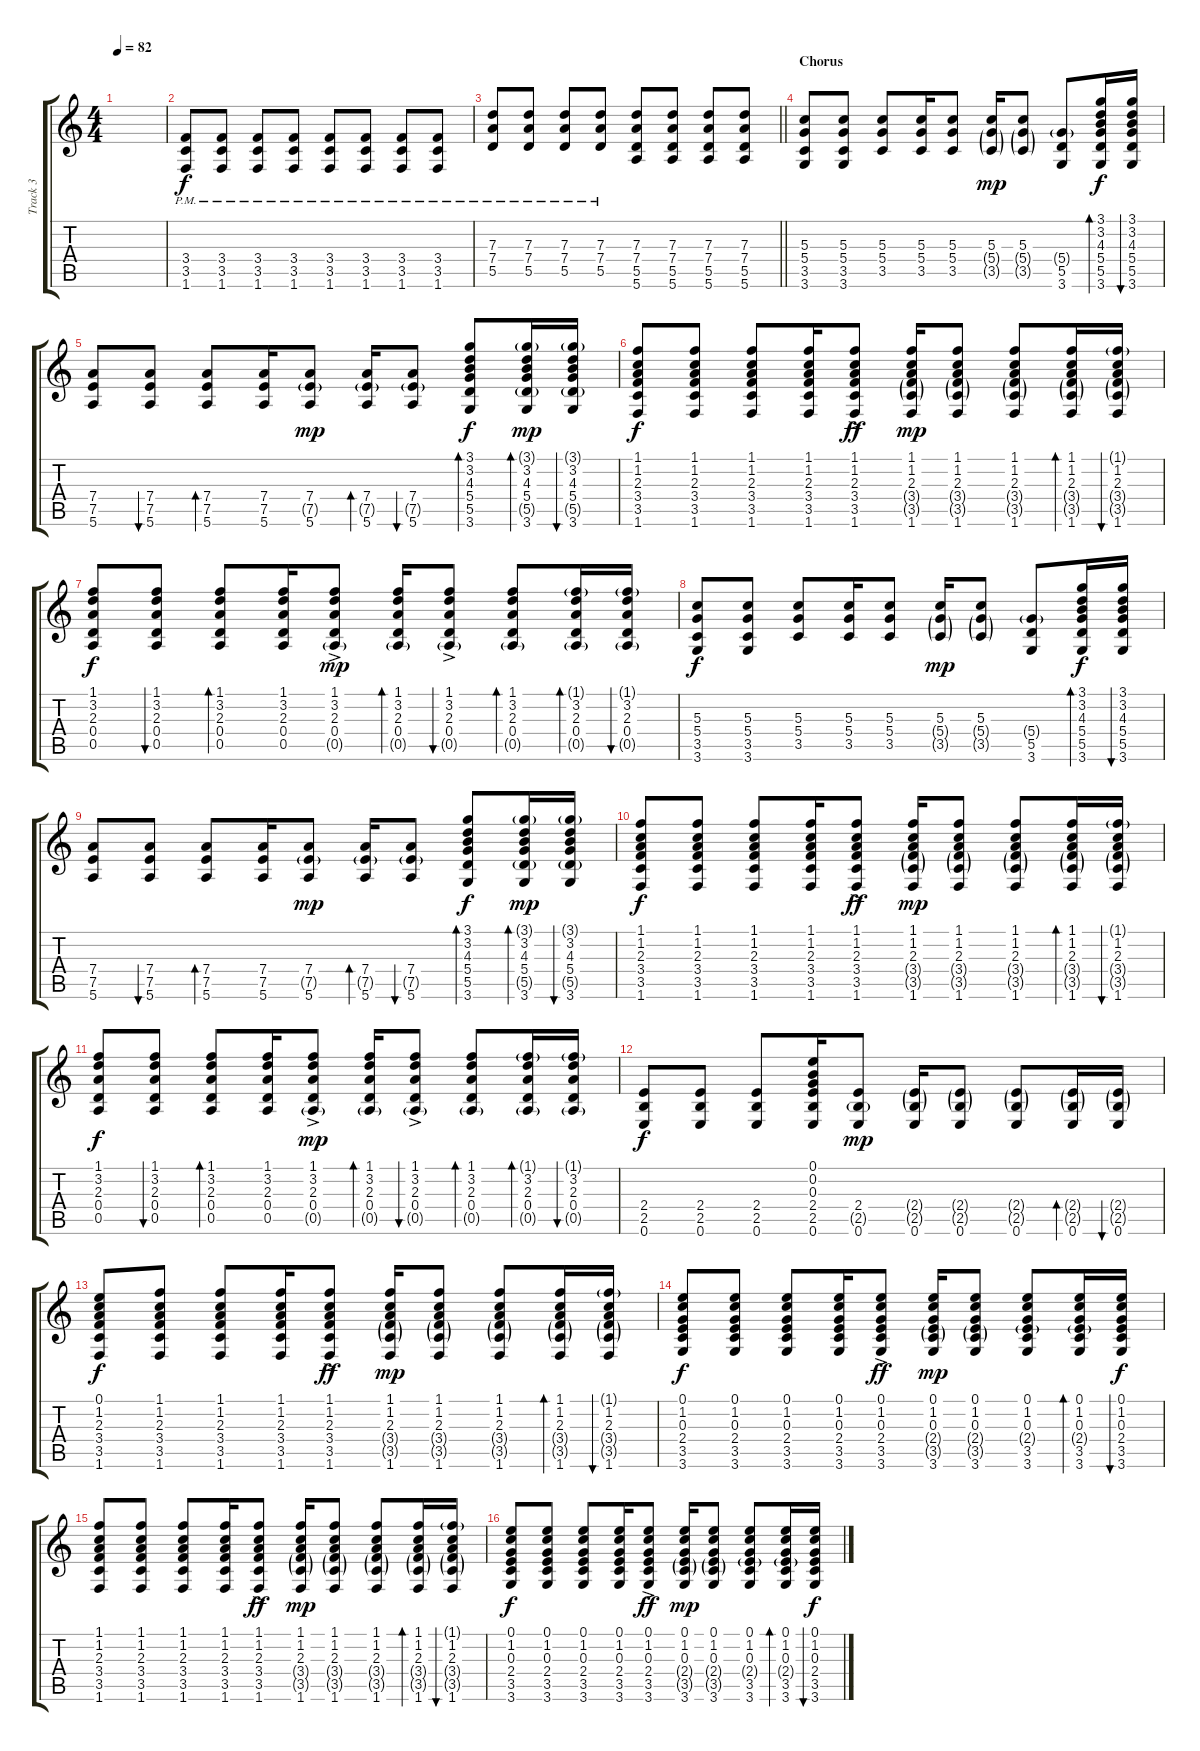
\track ("Track 3" "Track 3") {instrument distortionguitar}
\staff {score tabs}
\tuning (E4 B3 G3 D3 A2 E2) {hide}
\ts (4 4)
\tempo 82
\clef g2
\ks c
|
(3.4{pm} 3.5{pm} 1.6{pm}).8 (3.4{pm} 3.5{pm} 1.6{pm}).8 (3.4{pm} 3.5{pm} 1.6{pm}).8 (3.4{pm} 3.5{pm} 1.6{pm}).8 (3.4{pm} 3.5{pm} 1.6{pm}).8 (3.4{pm} 3.5{pm} 1.6{pm}).8 (3.4{pm} 3.5{pm} 1.6{pm}).8 (3.4{pm} 3.5{pm} 1.6{pm}).8 |
\barLineRight lightlight
(7.3{pm} 7.4{pm} 5.5{pm}).8 (7.3{pm} 7.4{pm} 5.5{pm}).8 (7.3{pm} 7.4{pm} 5.5{pm}).8 (7.3{pm} 7.4{pm} 5.5{pm}).8 (7.3 7.4 5.5 5.6).8 (7.3 7.4 5.5 5.6).8 (7.3 7.4 5.5 5.6).8 (7.3 7.4 5.5 5.6).8 |
\section ("" "Chorus")
(5.3 5.4 3.5 3.6).8{instrument electricguitarclean} (5.3 5.4 3.5 3.6).8 (5.3 5.4 3.5).8 (5.3 5.4 3.5).16 (5.3 5.4 3.5).8 (5.3 5.4{g} 3.5{g}).16{dy mp} (5.3 5.4{g} 3.5{g}).8 (5.4{g} 5.5 3.6).8 (3.1 3.2 4.3 5.4 5.5 3.6).16{bd 30 dy f} (3.1 3.2 4.3 5.4 5.5 3.6).16{bu 30} |
(7.4 7.5 5.6).8 (7.4 7.5 5.6).8{bu 30} (7.4 7.5 5.6).8{bd 30} (7.4 7.5 5.6).16 (7.4 7.5{g} 5.6).8{dy mp} (7.4 7.5{g} 5.6).16{bd 30} (7.4 7.5{g} 5.6).8{bu 30} (3.1 3.2 4.3 5.4 5.5 3.6).8{bd 30 dy f} (3.1{g} 3.2 4.3 5.4 5.5{g} 3.6).16{bd 30 dy mp} (3.1{g} 3.2 4.3 5.4 5.5{g} 3.6).16{bu 30} |
(1.1 1.2 2.3 3.4 3.5 1.6).8{dy f} (1.1 1.2 2.3 3.4 3.5 1.6).8 (1.1 1.2 2.3 3.4 3.5 1.6).8 (1.1 1.2 2.3 3.4 3.5 1.6).16 (1.1{ac} 1.2 2.3 3.4 3.5 1.6).8{dy ff} (1.1 1.2 2.3 3.4{g} 3.5{g} 1.6).16{dy mp} (1.1 1.2 2.3 3.4{g} 3.5{g} 1.6).8 (1.1 1.2 2.3 3.4{g} 3.5{g} 1.6).8 (1.1 1.2 2.3 3.4{g} 3.5{g} 1.6).16{bd 30} (1.1{g} 1.2 2.3 3.4{g} 3.5{g} 1.6).16{bu 30} |
(1.1 3.2 2.3 0.4 0.5).8{dy f} (1.1 3.2 2.3 0.4 0.5).8{bu 30} (1.1 3.2 2.3 0.4 0.5).8{bd 30} (1.1 3.2 2.3 0.4 0.5).16 (1.1{ac} 3.2 2.3 0.4 0.5{g}).8{dy mp} (1.1 3.2 2.3 0.4 0.5{g}).16{bd 30} (1.1{ac} 3.2 2.3 0.4 0.5{g}).8{bu 30} (1.1 3.2 2.3 0.4 0.5{g}).8{bd 30} (1.1{g} 3.2 2.3 0.4 0.5{g}).16{bd 30} (1.1{g} 3.2 2.3 0.4 0.5{g}).16{bu 30} |
(5.3 5.4 3.5 3.6).8{dy f instrument electricguitarclean} (5.3 5.4 3.5 3.6).8 (5.3 5.4 3.5).8 (5.3 5.4 3.5).16 (5.3 5.4 3.5).8 (5.3 5.4{g} 3.5{g}).16{dy mp} (5.3 5.4{g} 3.5{g}).8 (5.4{g} 5.5 3.6).8 (3.1 3.2 4.3 5.4 5.5 3.6).16{bd 30 dy f} (3.1 3.2 4.3 5.4 5.5 3.6).16{bu 30} |
(7.4 7.5 5.6).8 (7.4 7.5 5.6).8{bu 30} (7.4 7.5 5.6).8{bd 30} (7.4 7.5 5.6).16 (7.4 7.5{g} 5.6).8{dy mp} (7.4 7.5{g} 5.6).16{bd 30} (7.4 7.5{g} 5.6).8{bu 30} (3.1 3.2 4.3 5.4 5.5 3.6).8{bd 30 dy f} (3.1{g} 3.2 4.3 5.4 5.5{g} 3.6).16{bd 30 dy mp} (3.1{g} 3.2 4.3 5.4 5.5{g} 3.6).16{bu 30} |
(1.1 1.2 2.3 3.4 3.5 1.6).8{dy f} (1.1 1.2 2.3 3.4 3.5 1.6).8 (1.1 1.2 2.3 3.4 3.5 1.6).8 (1.1 1.2 2.3 3.4 3.5 1.6).16 (1.1{ac} 1.2 2.3 3.4 3.5 1.6).8{dy ff} (1.1 1.2 2.3 3.4{g} 3.5{g} 1.6).16{dy mp} (1.1 1.2 2.3 3.4{g} 3.5{g} 1.6).8 (1.1 1.2 2.3 3.4{g} 3.5{g} 1.6).8 (1.1 1.2 2.3 3.4{g} 3.5{g} 1.6).16{bd 30} (1.1{g} 1.2 2.3 3.4{g} 3.5{g} 1.6).16{bu 30} |
(1.1 3.2 2.3 0.4 0.5).8{dy f} (1.1 3.2 2.3 0.4 0.5).8{bu 30} (1.1 3.2 2.3 0.4 0.5).8{bd 30} (1.1 3.2 2.3 0.4 0.5).16 (1.1{ac} 3.2 2.3 0.4 0.5{g}).8{dy mp} (1.1 3.2 2.3 0.4 0.5{g}).16{bd 30} (1.1{ac} 3.2 2.3 0.4 0.5{g}).8{bu 30} (1.1 3.2 2.3 0.4 0.5{g}).8{bd 30} (1.1{g} 3.2 2.3 0.4 0.5{g}).16{bd 30} (1.1{g} 3.2 2.3 0.4 0.5{g}).16{bu 30} |
(2.4 2.5 0.6).8{dy f} (2.4 2.5 0.6).8 (2.4 2.5 0.6).8 (0.1 0.2 0.3 2.4 2.5 0.6).16 (2.4 2.5{g} 0.6).8{dy mp} (2.4{g} 2.5{g} 0.6).16 (2.4{g} 2.5{g} 0.6).8 (2.4{g} 2.5{g} 0.6).8 (2.4{g} 2.5{g} 0.6).16{bd 30} (2.4{g} 2.5{g} 0.6).16{bu 30} |
(0.1 1.2 2.3 3.4 3.5 1.6).8{dy f} (1.1 1.2 2.3 3.4 3.5 1.6).8 (1.1 1.2 2.3 3.4 3.5 1.6).8 (1.1 1.2 2.3 3.4 3.5 1.6).16 (1.1{ac} 1.2 2.3 3.4 3.5 1.6).8{dy ff} (1.1 1.2 2.3 3.4{g} 3.5{g} 1.6).16{dy mp} (1.1 1.2 2.3 3.4{g} 3.5{g} 1.6).8 (1.1 1.2 2.3 3.4{g} 3.5{g} 1.6).8 (1.1 1.2 2.3 3.4{g} 3.5{g} 1.6).16{bd 30} (1.1{g} 1.2 2.3 3.4{g} 3.5{g} 1.6).16{bu 30} |
(0.1 1.2 0.3 2.4 3.5 3.6).8{dy f} (0.1 1.2 0.3 2.4 3.5 3.6).8 (0.1 1.2 0.3 2.4 3.5 3.6).8 (0.1 1.2 0.3 2.4 3.5 3.6).16 (0.1{ac} 1.2 0.3 2.4 3.5 3.6).8{dy ff} (0.1 1.2 0.3 2.4{g} 3.5{g} 3.6).16{dy mp} (0.1 1.2 0.3 2.4{g} 3.5{g} 3.6).8 (0.1 1.2 0.3 2.4{g} 3.5 3.6).8 (0.1 1.2 0.3 2.4{g} 3.5 3.6).16{bd 30} (0.1 1.2 0.3 2.4 3.5 3.6).16{bu 30 dy f} |
(1.1 1.2 2.3 3.4 3.5 1.6).8 (1.1 1.2 2.3 3.4 3.5 1.6).8 (1.1 1.2 2.3 3.4 3.5 1.6).8 (1.1 1.2 2.3 3.4 3.5 1.6).16 (1.1{ac} 1.2 2.3 3.4 3.5 1.6).8{dy ff} (1.1 1.2 2.3 3.4{g} 3.5{g} 1.6).16{dy mp} (1.1 1.2 2.3 3.4{g} 3.5{g} 1.6).8 (1.1 1.2 2.3 3.4{g} 3.5{g} 1.6).8 (1.1 1.2 2.3 3.4{g} 3.5{g} 1.6).16{bd 30} (1.1{g} 1.2 2.3 3.4{g} 3.5{g} 1.6).16{bu 30} |
(0.1 1.2 0.3 2.4 3.5 3.6).8{dy f} (0.1 1.2 0.3 2.4 3.5 3.6).8 (0.1 1.2 0.3 2.4 3.5 3.6).8 (0.1 1.2 0.3 2.4 3.5 3.6).16 (0.1{ac} 1.2 0.3 2.4 3.5 3.6).8{dy ff} (0.1 1.2 0.3 2.4{g} 3.5{g} 3.6).16{dy mp} (0.1 1.2 0.3 2.4{g} 3.5{g} 3.6).8 (0.1 1.2 0.3 2.4{g} 3.5 3.6).8 (0.1 1.2 0.3 2.4{g} 3.5 3.6).16{bd 30} (0.1 1.2 0.3 2.4 3.5 3.6).16{bu 30 dy f}
